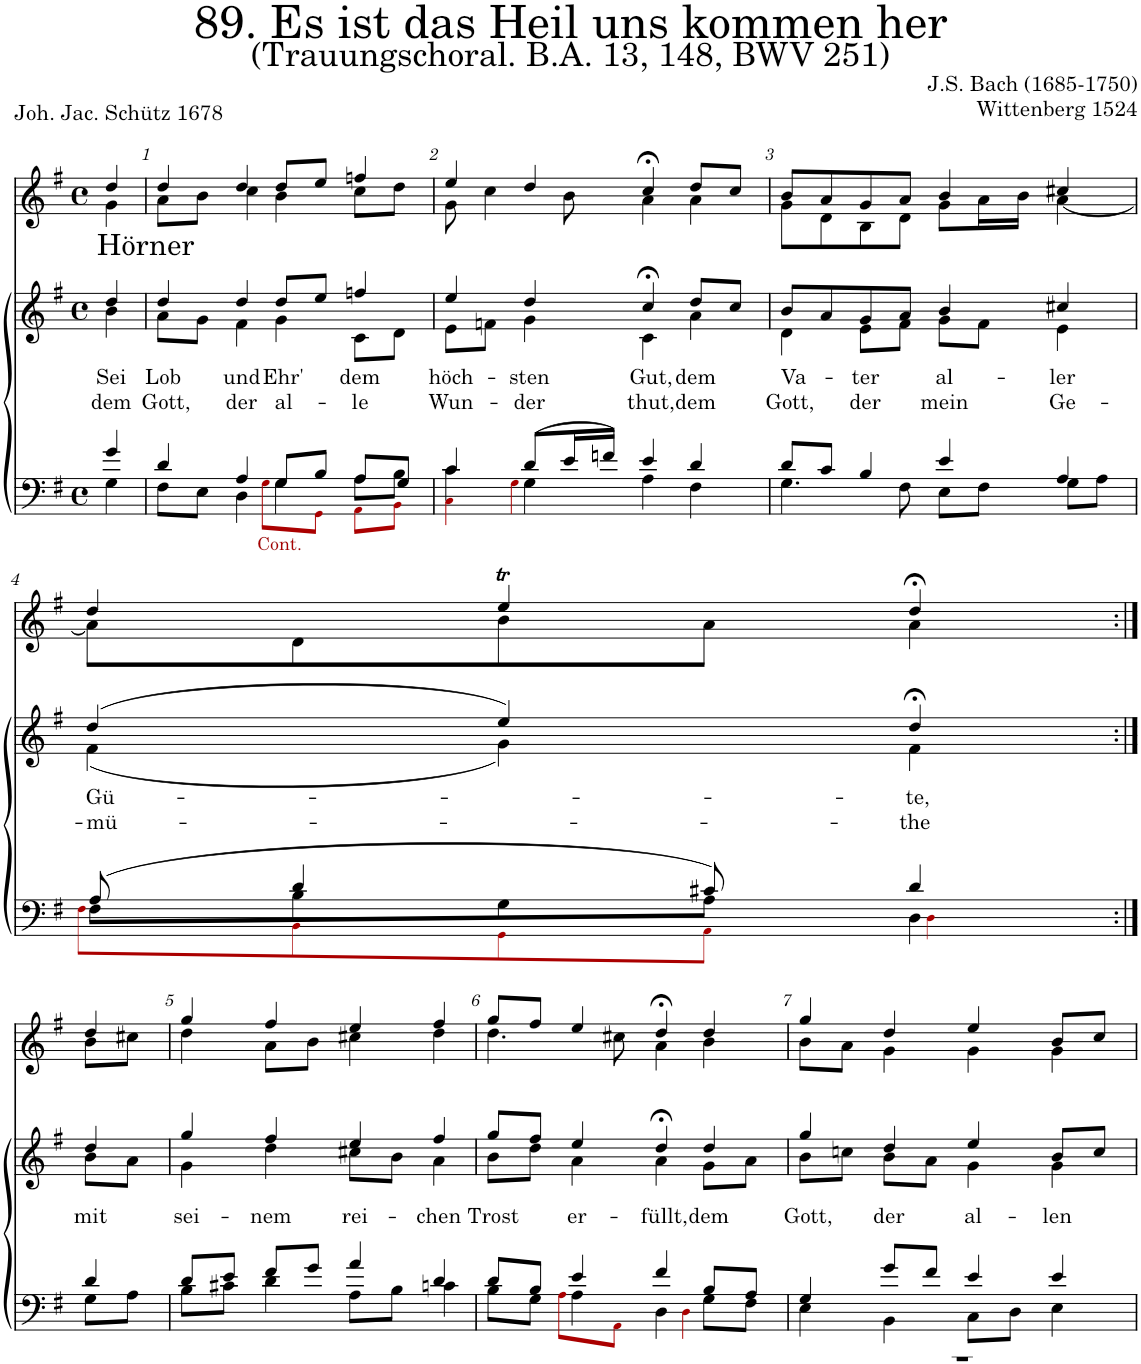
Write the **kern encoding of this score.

**kern	**kern	**text	**text	**kern
*part3	*part2	*part2	*part2	*part1
*staff3	*staff2	*staff2	*staff2	*staff1
*I"Tenor/Bass	*I"Soprano/Alto	*	*	*I"Horn in F
*	*	*	*	*I'Hn
*clefF4	*clefG2	*	*	*clefG2
*	*	*	*	*ITrd4c7
*k[f#]	*k[f#]	*	*	*k[f#]
*M4/4	*M4/4	*	*	*M4/4
*met(c)	*met(c)	*	*	*met(c)
=	=	=	=	=
*^	*	*	*	*
!	!	!	!	!	!LO:TX:b:t=Hörner
!	!	!	!LO:LY:b	!LO:LY:b	!
*	*	*^	*	*	*^
4g/	4G\	4dd/	4b\	Sei	dem	4dd/	4g\
=1	=1	=1	=1	=1	=1	=1	=1
*	*^	*	*	*	*	*	*
!	!	!	!	!	!LO:LY:b	!LO:LY:b	!	!
4d/	8F#\L	2ryy	4dd/	8a\L	Lob	Gott,	4dd/	8a\L
.	8E\J	.	.	8g\J	.	.	.	8b\J
!	!	!	!	!	!LO:LY:b	!LO:LY:b	!	!
4A/	4D\	.	4dd/	4f#\	und	der	4dd/	4cc\
!LO:TX:b:color=#AA0000:t=Cont.	!	!	!	!	!	!	!	!
!	!	!	!	!	!LO:LY:b	!LO:LY:b	!	!
8G/L	4G\	8Gi\L	8dd/L	4g\	Ehr'	al-	8dd/L	4b\
8B/J	.	8GGi\J	8ee/J	.	.	.	8ee/J	.
!	!	!	!	!	!LO:LY:b	!LO:LY:b	!	!
8A/L	8A\L	8AAi\L	4ffn/	8c\L	dem	-le	4ffn/	8cc\L
8G/J	8B\J	8BBi\J	.	8d\J	.	.	.	8dd\J
=2	=2	=2	=2	=2	=2	=2	=2	=2
!	!	!	!	!	!LO:LY:b	!LO:LY:b	!	!
4c/	4c\	4Ci\	4ee/	8e\L	höch-	Wun-	4ee/	8g\
.	.	.	.	8fn\J	.	.	.	4cc\
!	!	!	!	!	!LO:LY:b	!LO:LY:b	!	!
(8d/L	4G\	4Gi\	4dd/	4g\	-sten	-der	4dd/	.
16e/L	.	.	.	.	.	.	.	8b\
16fn/JJ)	.	.	.	.	.	.	.	.
!	!	!	!	!	!LO:LY:b	!LO:LY:b	!	!
4e/	4A\	2ryy	4cc;</	4c\	Gut,	thut,	4cc;<,/	4a\
!	!	!	!	!	!LO:LY:b	!LO:LY:b	!	!
4d/	4F#\	.	8dd/L	4a\	dem	dem	8dd/L	4a\
.	.	.	8cc/J	.	.	.	8cc/J	.
*	*v	*v	*	*	*	*	*	*
=3	=3	=3	=3	=3	=3	=3	=3
!	!	!	!	!LO:LY:b	!LO:LY:b	!	!
8d/L	4.G\	8b/L	4d\	Va-	Gott,	8b/L	8g\L
8c/J	.	8a/	.	.	.	8a/	8d\
!	!	!	!	!LO:LY:b	!LO:LY:b	!	!
4B/	.	8g/	8e\L	-ter	der	8g/	8B\
.	8F#\	8a/J	8f#\J	.	.	8a/J	8d\J
!	!	!	!	!LO:LY:b	!LO:LY:b	!	!
4e/	8E\L	4b/	8g\L	al-	mein	4b/	8g\L
.	8F#\J	.	8f#\J	.	.	.	16a\L
.	.	.	.	.	.	.	16b\JJ
!	!	!	!	!LO:LY:b	!LO:LY:b	!	!
4A/	8G\L	4cc#X/	4e\	-ler	Ge-	4cc#X/	[4a\
.	8A\J	.	.	.	.	.	.
!!LO:LB:g=z	!!
=4	=4	=4	=4	=4	=4	=4	=4
*	*^	*	*	*	*	*	*
!	!	!	!	!	!LO:LY:b	!LO:LY:b	!	!
(8A/	8F#\L	8F#i\L	(4dd/	(4f#\	Gü-	-mü-	4dd/	8a\L]
4d/	8B\	8BBi\	.	.	.	.	.	8d\
.	8G\	8GGi\	4ee/)	4g\)	.	.	4eeT/	8b\
8c#X/)	8A\J	8AAi\J	.	.	.	.	.	8a\J
!	!	!	!	!	!LO:LY:b	!LO:LY:b	!	!
4d/	4D\	4Di\	4dd;</	4f#\	-te,	-the	4dd;<,/	4a\
!!LO:LB:g=z	!!
=4X1:|!	=4X1:|!	=4X1:|!	=4X1:|!	=4X1:|!	=4X1:|!	=4X1:|!	=4X1:|!	=4X1:|!
!	!	!	!	!	!LO:LY:b	!	!	!
*	*v	*v	*	*	*	*	*	*
4d/	8G\L	4dd/	8b\L	mit	.	4dd/	8b\L
.	8A\J	.	8a\J	.	.	.	8cc#X\J
=5	=5	=5	=5	=5	=5	=5	=5
!	!	!	!	!LO:LY:b	!	!	!
8d/L	8B\L	4gg/	4g\	sei-	.	4gg/	4dd\
8e/J	8c#X\J	.	.	.	.	.	.
!	!	!	!	!LO:LY:b	!	!	!
8f#/L	4d\	4ff#/	4dd\	-nem	.	4ff#/	8a\L
8g/J	.	.	.	.	.	.	8b\J
!	!	!	!	!LO:LY:b	!	!	!
4a/	8A\L	4ee/	8cc#X\L	rei-	.	4ee/	4cc#X\
.	8B\J	.	8b\J	.	.	.	.
!	!	!	!	!LO:LY:b	!	!	!
4d/	4cn\	4ff#/	4a\	-chen	.	4ff#/	4dd\
=6	=6	=6	=6	=6	=6	=6	=6
*	*^	*	*	*	*	*	*
!	!	!	!	!	!LO:LY:b	!	!	!
8d/L	8B\L	4ryy	8gg/L	8b\L	Trost	.	8gg/L	4.dd\
8B/J	8G\J	.	8ff#/J	8dd\J	.	.	8ff#/J	.
!	!	!	!	!	!LO:LY:b	!	!	!
4e/	4A\	8Ai\L	4ee/	4a\	er-	.	4ee/	.
.	.	8AAi\J	.	.	.	.	.	8cc#X\
!	!	!	!	!	!LO:LY:b	!	!	!
4f#/	4D\	4Di\	4dd;</	4a\	-füllt,	.	4dd;<,/	4a\
!	!	!	!	!	!LO:LY:b	!	!	!
8B/L	8G\L	4ryy	4dd/	8g\L	dem	.	4dd/	4b\
8A/J	8F#\J	.	.	8a\J	.	.	.	.
=7	=7	=7	=7	=7	=7	=7	=7	=7
!	!	!	!	!	!LO:LY:b	!	!	!
4G/	4E\	1r	4gg/	8b\L	Gott,	.	4gg/	8b\L
.	.	.	.	8ccn\J	.	.	.	8a\J
!	!	!	!	!	!LO:LY:b	!	!	!
8g/L	4BB\	.	4dd/	8b\L	der	.	4dd/	4g\
8f#/J	.	.	.	8a\J	.	.	.	.
!	!	!	!	!	!LO:LY:b	!	!	!
4e/	8C\L	.	4ee/	4g\	al-	.	4ee/	4g\
.	8D\J	.	.	.	.	.	.	.
!	!	!	!	!	!LO:LY:b	!	!	!
4e/	4E\	.	8b/L	4g\	-len	.	8b/L	4g\
.	.	.	8cc/J	.	.	.	8cc/J	.
*v	*v	*v	*	*	*	*	*v	*v
*	*v	*v	*	*	*
=	=	=	=	=
*-	*-	*-	*-	*-
